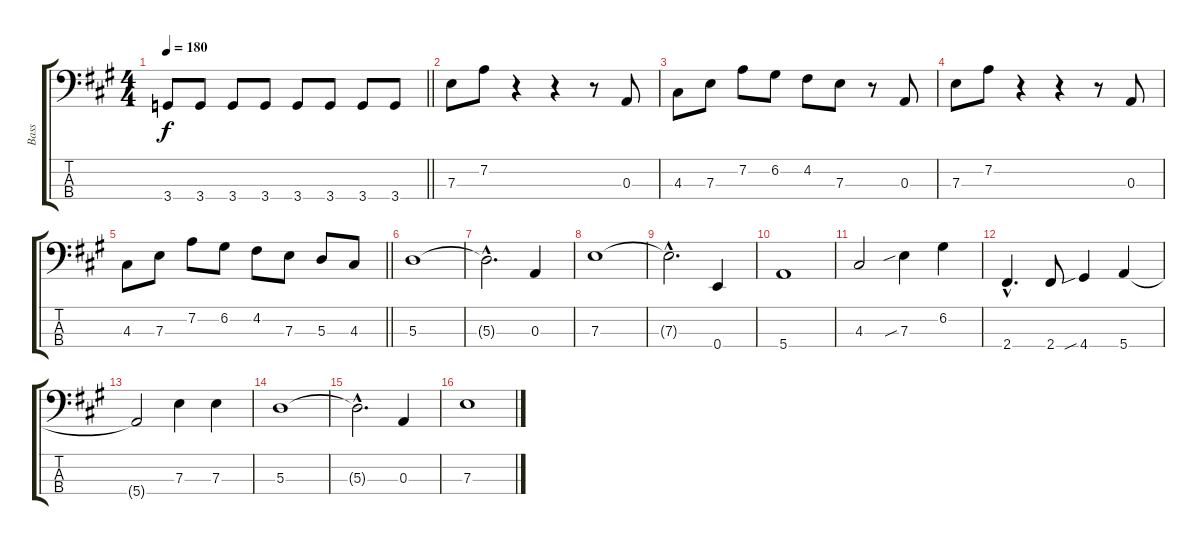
\track ("Bass" "Bass") {instrument electricbasspick}
\staff {score tabs}
\tuning (G2 D2 A1 E1) {hide}
\ts (4 4)
\tempo 180
\clef f4
\barLineRight lightlight
\ks a
3.4.8{dy f} 3.4.8 3.4.8 3.4.8 3.4.8 3.4.8 3.4.8 3.4.8 |
7.3.8 7.2.8 r.4 r.4 r.8 0.3.8 |
4.3.8 7.3.8 7.2.8 6.2.8 4.2.8 7.3.8 r.8 0.3.8 |
7.3.8 7.2.8 r.4 r.4 r.8 0.3.8 |
\barLineRight lightlight
4.3.8 7.3.8 7.2.8 6.2.8 4.2.8 7.3.8 5.3.8 4.3.8 |
5.3.1 |
5.3{hac t}.2{d} 0.3.4 |
7.3.1 |
7.3{hac t}.2{d} 0.4.4 |
5.4.1 |
4.3.2 7.3{sib}.4 6.2.4 |
2.4{hac}.4{d} 2.4.8 4.4{sib}.4 5.4.4 |
5.4{t}.2 7.3.4 7.3.4 |
5.3.1 |
5.3{hac t}.2{d} 0.3.4 |
7.3.1
